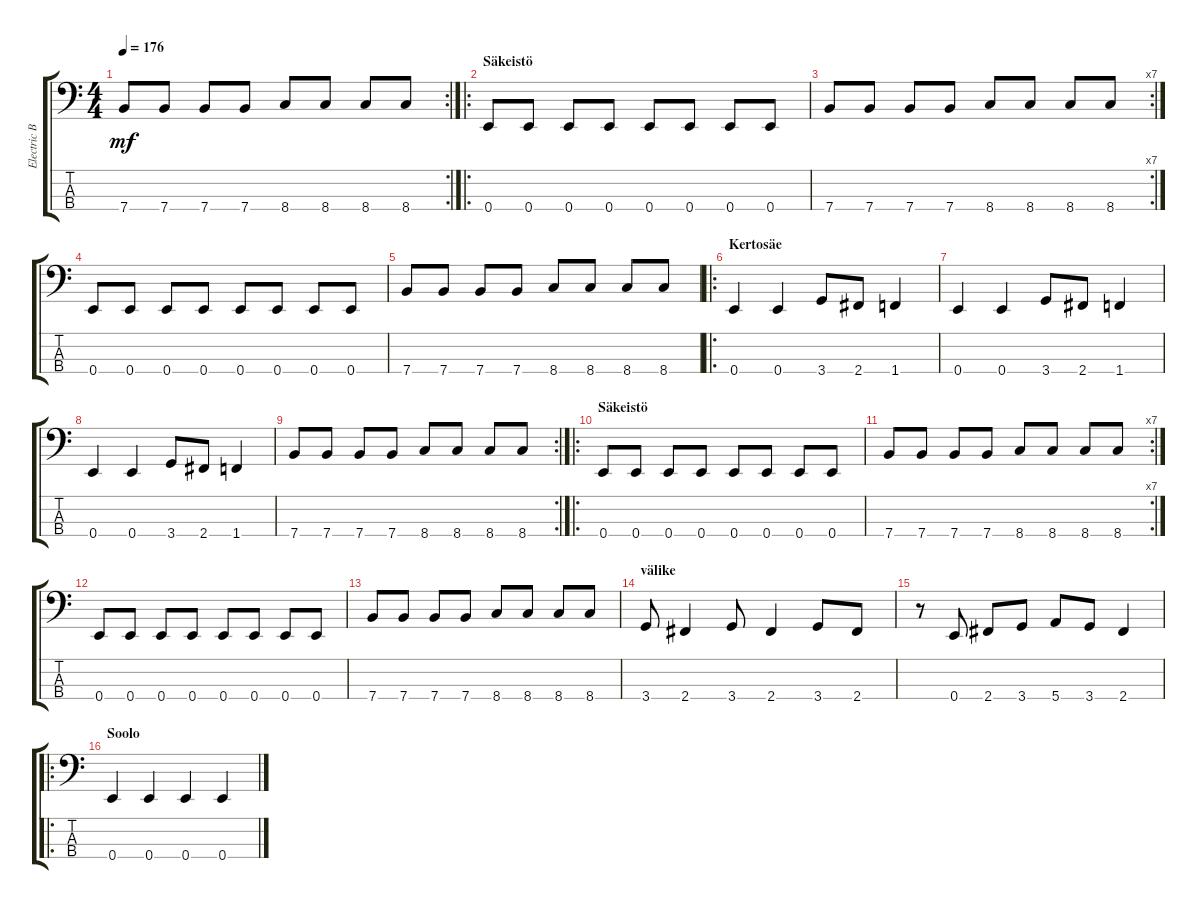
\track ("Electric Bass" "Electric B") {instrument electricbassfinger}
\staff {score tabs}
\tuning (G2 D2 A1 E1) {hide}
\rc 2
\ts (4 4)
\tempo 176
\clef f4
\ks c
7.4.8{dy mf} 7.4.8 7.4.8 7.4.8 8.4.8 8.4.8 8.4.8 8.4.8 |
\ro
\section ("" "Säkeistö")
0.4.8 0.4.8 0.4.8 0.4.8 0.4.8 0.4.8 0.4.8 0.4.8 |
\rc 7
7.4.8 7.4.8 7.4.8 7.4.8 8.4.8 8.4.8 8.4.8 8.4.8 |
0.4.8 0.4.8 0.4.8 0.4.8 0.4.8 0.4.8 0.4.8 0.4.8 |
7.4.8 7.4.8 7.4.8 7.4.8 8.4.8 8.4.8 8.4.8 8.4.8 |
\ro
\section ("" "Kertosäe")
0.4.4 0.4.4 3.4.8 2.4.8 1.4.4 |
0.4.4 0.4.4 3.4.8 2.4.8 1.4.4 |
0.4.4 0.4.4 3.4.8 2.4.8 1.4.4 |
\rc 2
7.4.8 7.4.8 7.4.8 7.4.8 8.4.8 8.4.8 8.4.8 8.4.8 |
\ro
\section ("" "Säkeistö")
0.4.8 0.4.8 0.4.8 0.4.8 0.4.8 0.4.8 0.4.8 0.4.8 |
\rc 7
7.4.8 7.4.8 7.4.8 7.4.8 8.4.8 8.4.8 8.4.8 8.4.8 |
0.4.8 0.4.8 0.4.8 0.4.8 0.4.8 0.4.8 0.4.8 0.4.8 |
7.4.8 7.4.8 7.4.8 7.4.8 8.4.8 8.4.8 8.4.8 8.4.8 |
\section ("" "välike")
3.4.8 2.4.4 3.4.8 2.4.4 3.4.8 2.4.8 |
r.8 0.4.8 2.4.8 3.4.8 5.4.8 3.4.8 2.4.4 |
\ro
\section ("" "Soolo")
0.4.4 0.4.4 0.4.4 0.4.4
